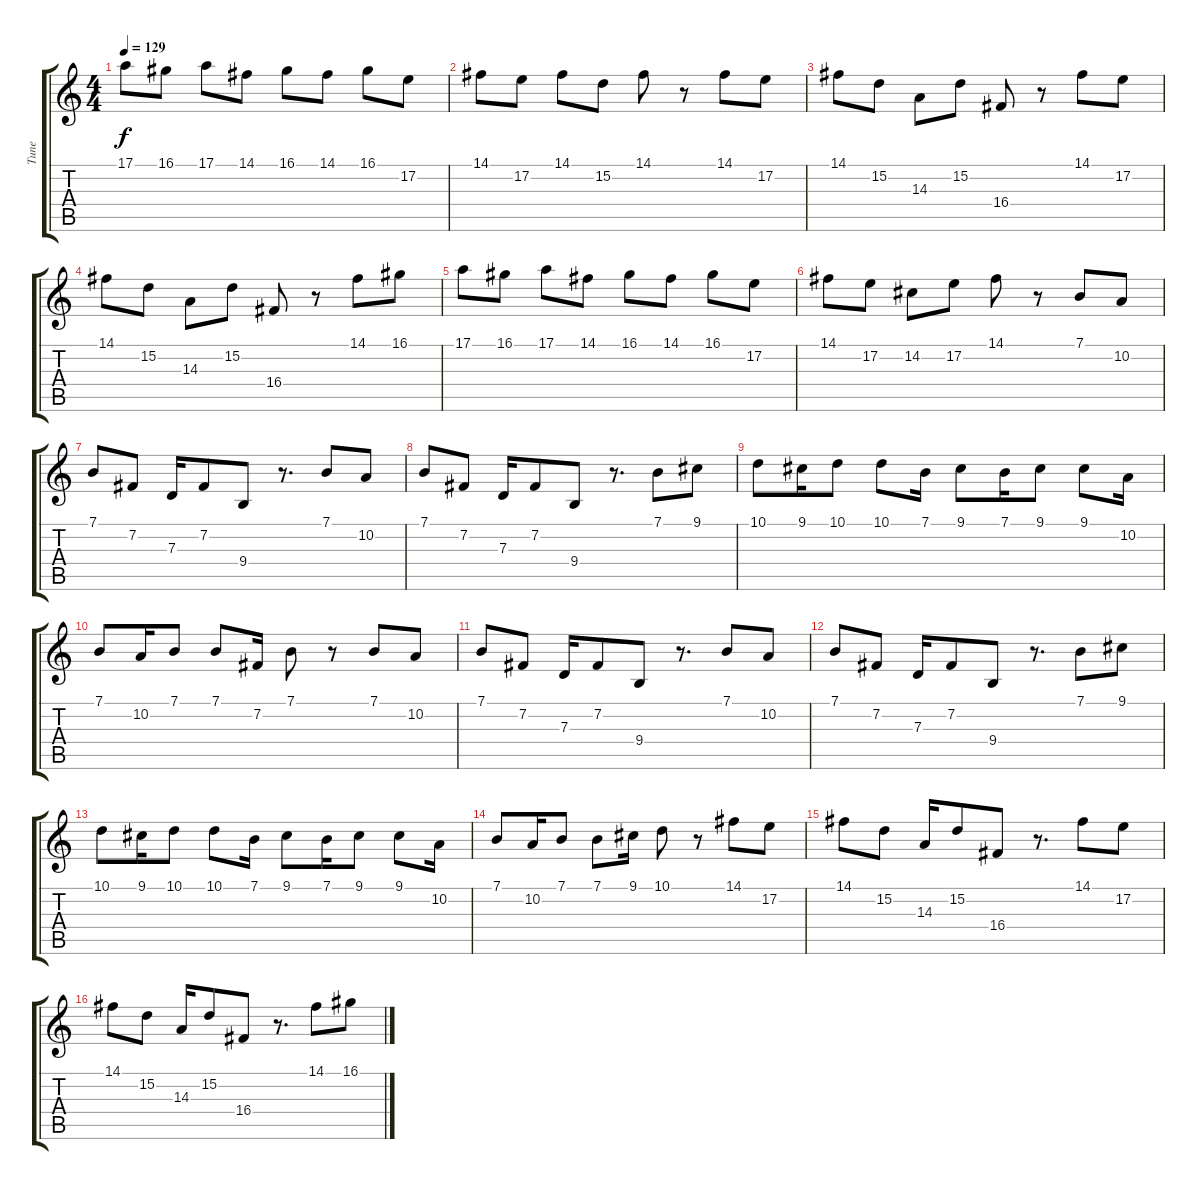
\track ("Tune" "Tune") {instrument lead1square}
\staff {score tabs}
\tuning (E4 B3 G3 D3 A2 E2) {hide}
\ts (4 4)
\tempo 129
\clef g2
\ks c
17.1.8{dy f} 16.1.8 17.1.8 14.1.8 16.1.8 14.1.8 16.1.8 17.2.8 |
14.1.8 17.2.8 14.1.8 15.2.8 14.1.8 r.8 14.1.8 17.2.8 |
14.1.8 15.2.8 14.3.8 15.2.8 16.4.8 r.8 14.1.8 17.2.8 |
14.1.8 15.2.8 14.3.8 15.2.8 16.4.8 r.8 14.1.8 16.1.8 |
17.1.8 16.1.8 17.1.8 14.1.8 16.1.8 14.1.8 16.1.8 17.2.8 |
14.1.8 17.2.8 14.2.8 17.2.8 14.1.8 r.8 7.1.8 10.2.8 |
7.1.8 7.2.8 7.3.16 7.2.8 9.4.8 r.8{d} 7.1.8 10.2.8 |
7.1.8 7.2.8 7.3.16 7.2.8 9.4.8 r.8{d} 7.1.8 9.1.8 |
10.1.8 9.1.16 10.1.8 10.1.8 7.1.16 9.1.8 7.1.16 9.1.8 9.1.8 10.2.16 |
7.1.8 10.2.16 7.1.8 7.1.8 7.2.16 7.1.8 r.8 7.1.8 10.2.8 |
7.1.8 7.2.8 7.3.16 7.2.8 9.4.8 r.8{d} 7.1.8 10.2.8 |
7.1.8 7.2.8 7.3.16 7.2.8 9.4.8 r.8{d} 7.1.8 9.1.8 |
10.1.8 9.1.16 10.1.8 10.1.8 7.1.16 9.1.8 7.1.16 9.1.8 9.1.8 10.2.16 |
7.1.8 10.2.16 7.1.8 7.1.8 9.1.16 10.1.8 r.8 14.1.8 17.2.8 |
14.1.8 15.2.8 14.3.16 15.2.8 16.4.8 r.8{d} 14.1.8 17.2.8 |
14.1.8 15.2.8 14.3.16 15.2.8 16.4.8 r.8{d} 14.1.8 16.1.8
